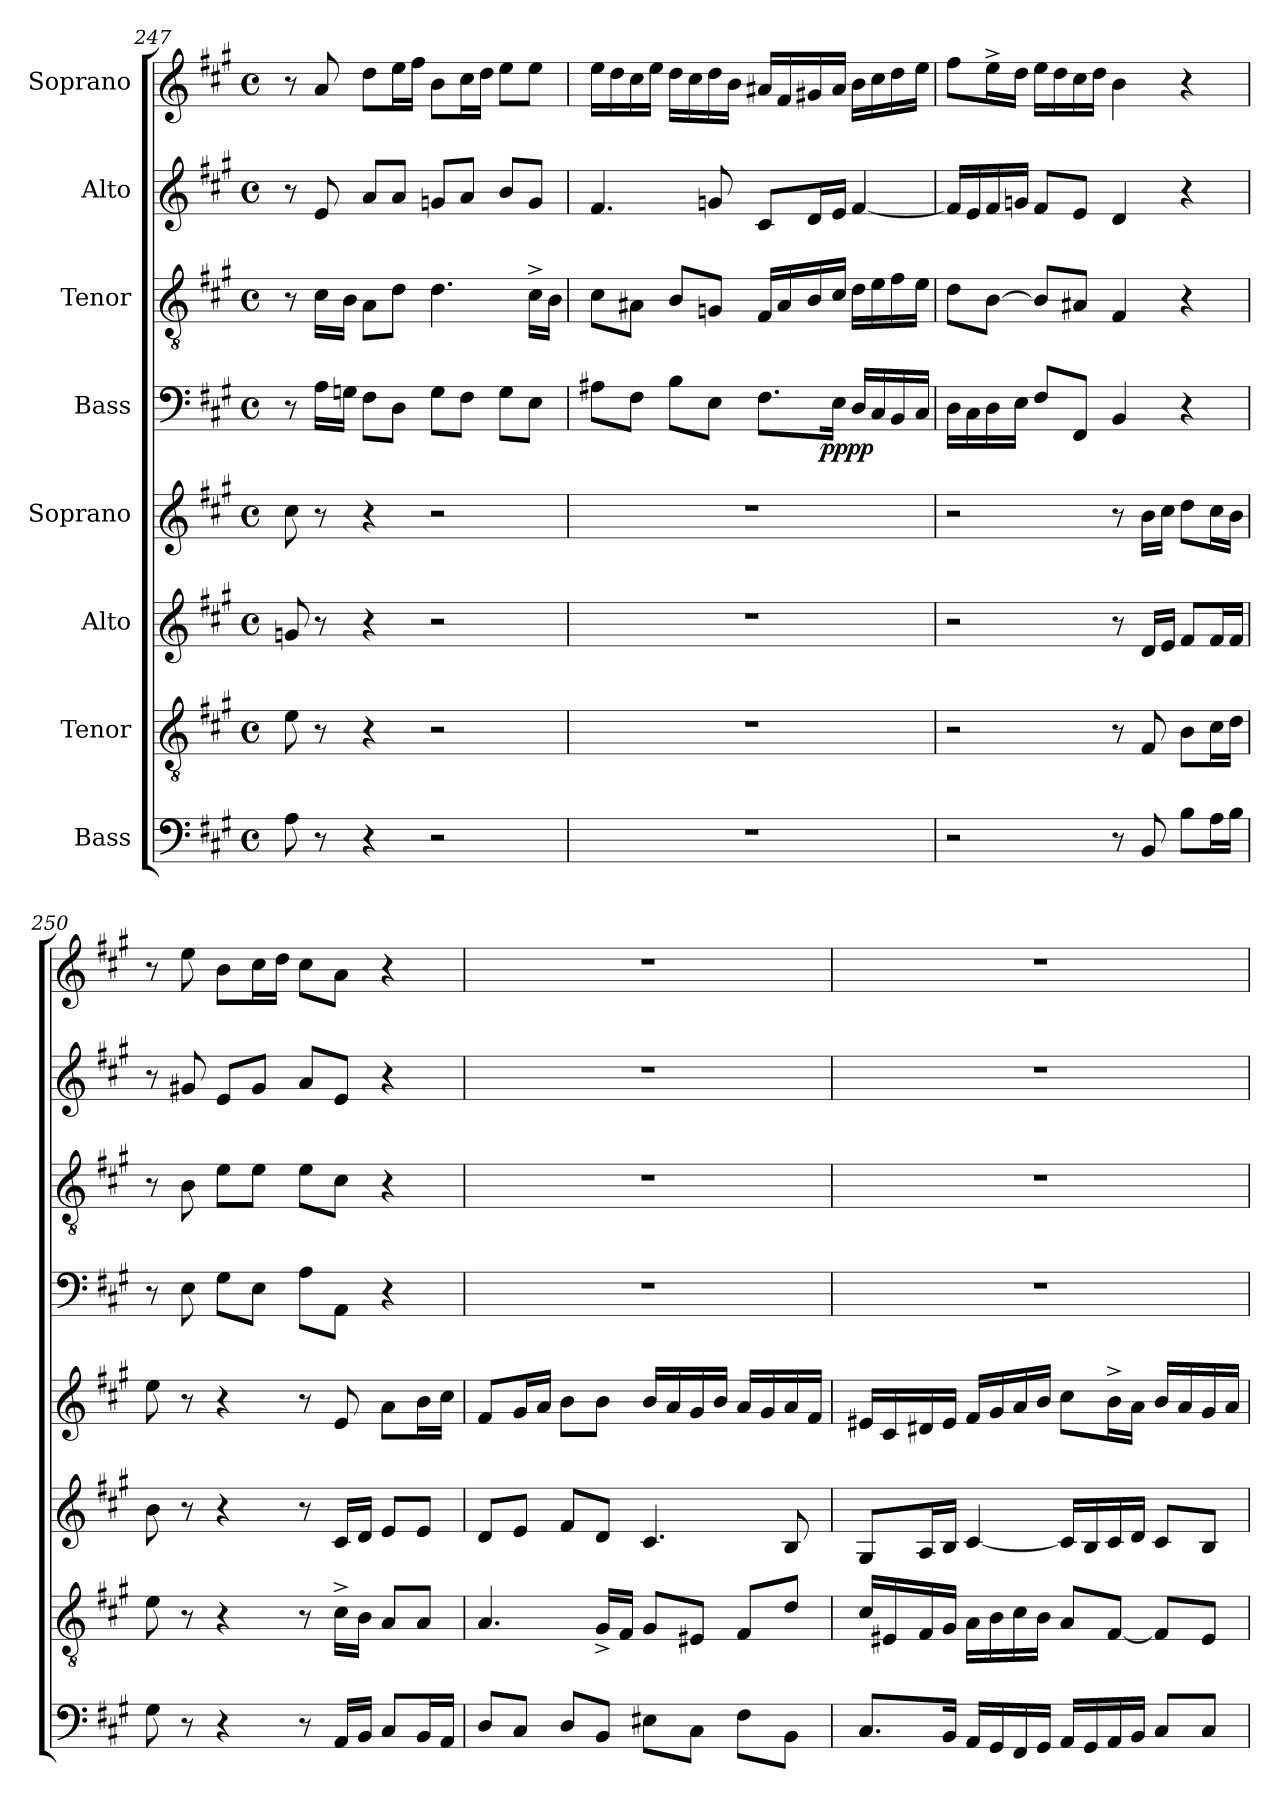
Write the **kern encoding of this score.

**kern	**kern	**kern	**kern	**kern	**dynam	**kern	**kern	**kern
*part8	*part7	*part6	*part5	*part4	*part4	*part3	*part2	*part1
*staff8	*staff7	*staff6	*staff5	*staff4	*staff4	*staff3	*staff2	*staff1
*I"Bass	*I"Tenor	*I"Alto	*I"Soprano	*I"Bass	*	*I"Tenor	*I"Alto	*I"Soprano
!!LO:PB:g=z
*clefF4	*clefGv2	*clefG2	*clefG2	*clefF4	*	*clefGv2	*clefG2	*clefG2
*k[f#c#g#]	*k[f#c#g#]	*k[f#c#g#]	*k[f#c#g#]	*k[f#c#g#]	*	*k[f#c#g#]	*k[f#c#g#]	*k[f#c#g#]
*A:	*A:	*A:	*A:	*A:	*	*A:	*A:	*A:
*M4/4	*M4/4	*M4/4	*M4/4	*M4/4	*	*M4/4	*M4/4	*M4/4
*met(c)	*met(c)	*met(c)	*met(c)	*met(c)	*	*met(c)	*met(c)	*met(c)
=247	=247	=247	=247	=247	=247	=247	=247	=247
8A\	8e\	8gn/	8cc#\	8r	.	8r	8r	8r
8r	8r	8r	8r	16A\LL	.	16c#\LL	8e/	8a/
.	.	.	.	16Gn\JJ	.	16B\JJ	.	.
4r	4r	4r	4r	8F#\L	.	8A\L	8a/L	8dd\L
.	.	.	.	8D\J	.	8d\J	8a/J	16ee\L
.	.	.	.	.	.	.	.	16ff#\JJ
2r	2r	2r	2r	8G\L	.	4.d\	8gn/L	8b\L
.	.	.	.	8F#\J	.	.	8a/J	16cc#\L
.	.	.	.	.	.	.	.	16dd\JJ
.	.	.	.	8G\L	.	.	8b/L	8ee\L
.	.	.	.	8E\J	.	16c#^>\LL	8g/J	8ee\J
.	.	.	.	.	.	16B\JJ	.	.
=248	=248	=248	=248	=248	=248	=248	=248	=248
*	*	*	*	*^	*	*	*	*
1r	1r	1r	1r	8A#X\L	2ryy	.	8c#\L	4.f#/	16ee\LL
.	.	.	.	.	.	.	.	.	16dd\
.	.	.	.	8F#\J	.	.	8A#X\J	.	16cc#\
.	.	.	.	.	.	.	.	.	16ee\JJ
.	.	.	.	8B\L	.	.	8B/L	.	16dd\LL
.	.	.	.	.	.	.	.	.	16cc#\
.	.	.	.	8E\J	.	.	8Gn/J	8gn/	16dd\
.	.	.	.	.	.	.	.	.	16b\JJ
.	.	.	.	8.F#\L	8ryy	.	16F#/LL	8c#/L	16a#X/LL
.	.	.	.	.	.	.	16A#/	.	16f#/
.	.	.	.	.	32ryy	.	16B/	16d/L	16g#X/
!	!	!	!	!	!	!LO:DY:b	!	!	!
.	.	.	.	.	4ryy	pppp	.	.	.
.	.	.	.	16E\Jk	.	.	16c#/JJ	16e/JJ	16a#/JJ
.	.	.	.	16D/LL	.	.	16d\LL	[<4f#/	16b\LL
.	.	.	.	16C#/	.	.	16e\	.	16cc#\
.	.	.	.	16BB/	.	.	16f#\	.	16dd\
.	.	.	.	.	16.ryy	.	.	.	.
.	.	.	.	16C#/JJ	.	.	16e\JJ	.	16ee\JJ
*	*	*	*	*v	*v	*	*	*	*
=249	=249	=249	=249	=249	=249	=249	=249	=249
2r	2r	2r	2r	16D\LL	.	8d\L	16f#/LL]	8ff#\L
.	.	.	.	16C#\	.	.	16e/	.
.	.	.	.	16D\	.	[>8B\J	16f#/	16ee^>\L
.	.	.	.	16E\JJ	.	.	16gn/JJ	16dd\JJ
.	.	.	.	8F#/L	.	8B/L]	8f#/L	16ee\LL
.	.	.	.	.	.	.	.	16dd\
.	.	.	.	8FF#/J	.	8A#X/J	8e/J	16cc#\
.	.	.	.	.	.	.	.	16dd\JJ
8r	8r	8r	8r	4BB/	.	4F#/	4d/	4b\
8BB/	8F#/	16d/LL	16b\LL	.	.	.	.	.
.	.	16e/JJ	16cc#\JJ	.	.	.	.	.
8B\L	8B\L	8f#/L	8dd\L	4r	.	4r	4r	4r
16A\L	16c#\L	16f#/L	16cc#\L	.	.	.	.	.
16B\JJ	16d\JJ	16f#/JJ	16b\JJ	.	.	.	.	.
!!LO:PB:g=z
=250	=250	=250	=250	=250	=250	=250	=250	=250
8G#\	8e\	8b\	8ee\	8r	.	8r	8r	8r
8r	8r	8r	8r	8E\	.	8B\	8g#X/	8ee\
4r	4r	4r	4r	8G#\L	.	8e\L	8e/L	8b\L
.	.	.	.	8E\J	.	8e\J	8g#/J	16cc#\L
.	.	.	.	.	.	.	.	16dd\JJ
8r	8r	8r	8r	8A\L	.	8e\L	8a/L	8cc#\L
16AA/LL	16c#^>\LL	16c#/LL	8e/	8AA\J	.	8c#\J	8e/J	8a\J
16BB/JJ	16B\JJ	16d/JJ	.	.	.	.	.	.
8C#/L	8A/L	8e/L	8a\L	4r	.	4r	4r	4r
16BB/L	8A/J	8e/J	16b\L	.	.	.	.	.
16AA/JJ	.	.	16cc#\JJ	.	.	.	.	.
=251	=251	=251	=251	=251	=251	=251	=251	=251
8D/L	4.A/	8d/L	8f#/L	1r	.	1r	1r	1r
8C#/J	.	8e/J	16g#/L	.	.	.	.	.
.	.	.	16a/JJ	.	.	.	.	.
8D/L	.	8f#/L	8b\L	.	.	.	.	.
8BB/J	16G#^</LL	8d/J	8b\J	.	.	.	.	.
.	16F#/JJ	.	.	.	.	.	.	.
8E#X\L	8G#/L	4.c#/	16b/LL	.	.	.	.	.
.	.	.	16a/	.	.	.	.	.
8C#\J	8E#X/J	.	16g#/	.	.	.	.	.
.	.	.	16b/JJ	.	.	.	.	.
8F#\L	8F#/L	.	16a/LL	.	.	.	.	.
.	.	.	16g#/	.	.	.	.	.
8BB\J	8d/J	8B/	16a/	.	.	.	.	.
.	.	.	16f#/JJ	.	.	.	.	.
=252	=252	=252	=252	=252	=252	=252	=252	=252
8.C#/L	16c#/LL	8G#/L	16e#X/LL	1r	.	1r	1r	1r
.	16E#X/	.	16c#/	.	.	.	.	.
.	16F#/	16A/L	16d#X/	.	.	.	.	.
16BB/Jk	16G#/JJ	16B/JJ	16e#/JJ	.	.	.	.	.
16AA/LL	16A\LL	[<4c#/	16f#/LL	.	.	.	.	.
16GG#/	16B\	.	16g#/	.	.	.	.	.
16FF#/	16c#\	.	16a/	.	.	.	.	.
16GG#/JJ	16B\JJ	.	16b/JJ	.	.	.	.	.
16AA/LL	8A/L	16c#/LL]	8cc#\L	.	.	.	.	.
16GG#/	.	16B/	.	.	.	.	.	.
16AA/	[<8F#/J	16c#/	16b^>\L	.	.	.	.	.
16BB/JJ	.	16d/JJ	16a\JJ	.	.	.	.	.
8C#/L	8F#/L]	8c#/L	16b/LL	.	.	.	.	.
.	.	.	16a/	.	.	.	.	.
8C#/J	8E#/J	8B/J	16g#/	.	.	.	.	.
.	.	.	16a/JJ	.	.	.	.	.
=	=	=	=	=	=	=	=	=
*-	*-	*-	*-	*-	*-	*-	*-	*-
